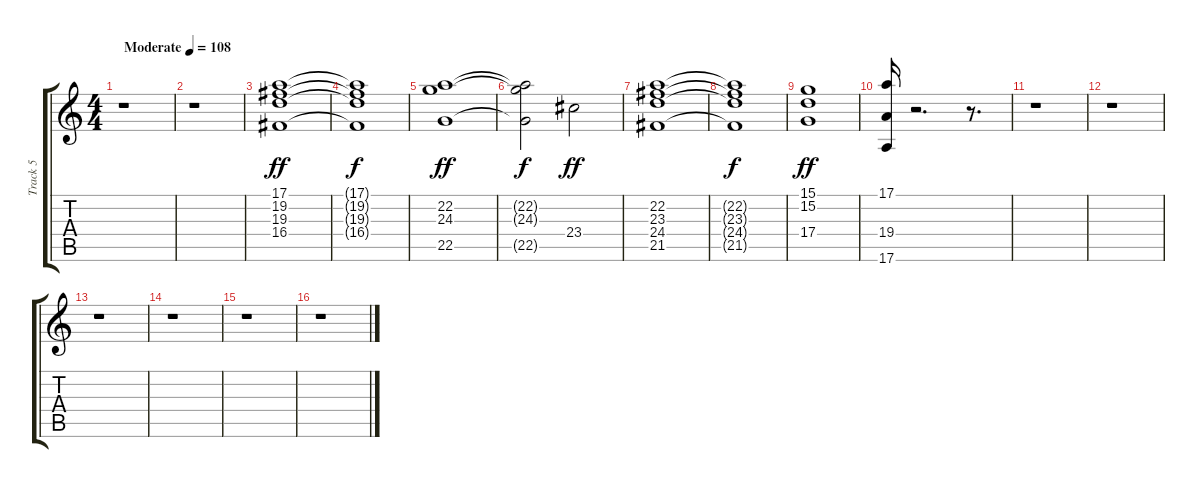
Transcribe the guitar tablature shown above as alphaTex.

\track ("Track 5" "Track 5") {instrument stringensemble1}
\staff {score tabs}
\tuning (E4 B3 G3 D3 A2 E2) {hide}
\ts (4 4)
\tempo (108 "Moderate")
\clef g2
\ks c
r.1{dy ff instrument stringensemble1} |
r.1 |
(17.1 19.2 19.3 16.4).1 |
(17.1{t} 19.2{t} 19.3{t} 16.4{t}).1{dy f} |
(22.2 24.3 22.5).1{dy ff} |
(22.2{t} 24.3{t} 22.5{t}).2{dy f} 23.4.2{dy ff} |
(22.2 23.3 24.4 21.5).1 |
(22.2{t} 23.3{t} 24.4{t} 21.5{t}).1{dy f} |
(15.1 15.2 17.4).1{dy ff} |
(17.1 19.4 17.6).16 r.2{d} r.8{d} |
r.1 |
r.1 |
r.1 |
r.1 |
r.1 |
r.1
